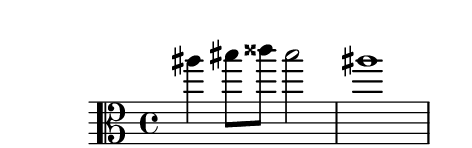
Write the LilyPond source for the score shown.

\version "2.14.1"
\include "event-listener.ly"
\include "italiano.ly" 

\paper {
   paper-width = 8.0\cm
   line-width = 8.0\cm
   paper-height = 2.5\cm
   make-footer=##f
}

global = {
  \clef treble

  \time 4/4
}

notes = \relative do' {do4 re8 mi re2 do1 }

\transpose do lad'{\clef alto \notes}
